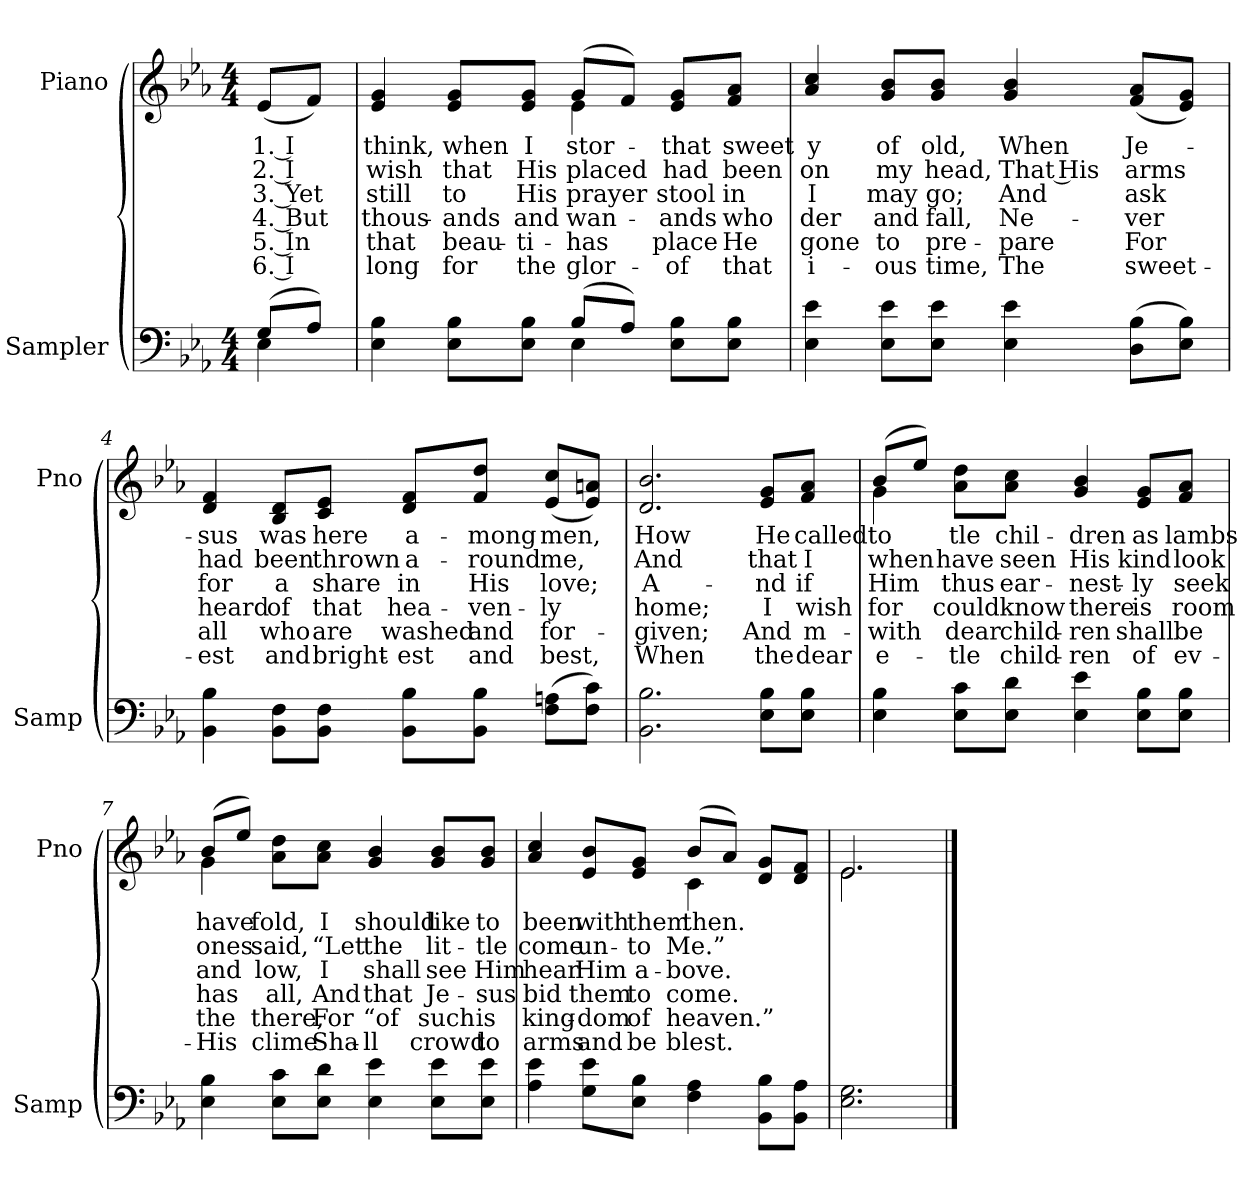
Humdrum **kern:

**kern	**kern	**text	**text	**text	**text	**text	**text
*part2	*part1	*part1	*part1	*part1	*part1	*part1	*part1
*staff2	*staff1	*staff1	*staff1	*staff1	*staff1	*staff1	*staff1
*I"Sampler	*I"Piano	*	*	*	*	*	*
*I'Samp	*I'Pno	*	*	*	*	*	*
*clefF4	*clefG2	*	*	*	*	*	*
*k[b-e-a-]	*k[b-e-a-]	*	*	*	*	*	*
*E-:	*E-:	*	*	*	*	*	*
*M4/4	*M4/4	*	*	*	*	*	*
=1	=1	=1	=1	=1	=1	=1	=1
*^	*	*	*	*	*	*	*
(8G/L	4E-	(8e-/L	1. I	2. I	3. Yet	4. But	5. In	6. I
8A-/J)	.	8f/J)	.	.	.	.	.	.
=2	=2	=2	=2	=2	=2	=2	=2	=2
*	*	*^	*	*	*	*	*	*
4E-\ 4B-\	2ryy	4e- 4g	2ryy	think,	wish	still	thous-	that	long
8E-\ 8B-\L	.	8e-/ 8g/L	.	when	that	to	-ands	beau-	for
8E-\ 8B-\J	.	8e-/ 8g/J	.	I	His	His	and	-ti-	the
(8B-/L	4E-	(8g/L	4e-	stor-	placed	prayer	wan-	has	glor-
8A-/J)	.	8f/J)	.	.	.	.	.	.	.
8E-\ 8B-\L	4ryy	8e-/ 8g/L	4ryy	that	had	stool	-ands	place	of
8E-\ 8B-\J	.	8f/ 8a-/J	.	sweet	been	in	who	He	that
*v	*v	*	*	*	*	*	*	*	*
*	*v	*v	*	*	*	*	*	*
=3	=3	=3	=3	=3	=3	=3	=3
4E-\ 4e-\	4a-/ 4cc/	-y	on	I	-der	gone	-i-
8E-\ 8e-\L	8g/ 8b-/L	of	my	may	and	to	-ous
8E-\ 8e-\J	8g/ 8b-/J	old,	head,	go;	fall,	pre-	time,
4E-\ 4e-\	4g/ 4b-/	When	That His	And	Ne-	-pare	The
(8D\ 8B-\L	(8f/ 8a-/L	Je-	arms	ask	-ver	For	sweet-
8E-\ 8B-\J)	8e-/ 8g/J)	.	.	.	.	.	.
=4	=4	=4	=4	=4	=4	=4	=4
4BB-\ 4B-\	4d/ 4f/	-sus	had	for	heard	all	-est
8BB-\ 8F\L	8B-/ 8d/L	was	been	a	of	who	and
8BB-\ 8F\J	8c/ 8e-/J	here	thrown	share	that	are	bright-
8BB-\ 8B-\L	8d/ 8f/L	a-	a-	in	hea-	washed	-est
8BB-\ 8B-\J	8f/ 8dd/J	-mong	-round	His	-ven-	and	and
(8F\ 8An\L	(8e-/ 8cc/L	men,	me,	love;	-ly	for-	best,
8F\ 8c\J)	8e-/ 8an/J)	.	.	.	.	.	.
=5	=5	=5	=5	=5	=5	=5	=5
2.BB-\ 2.B-\	2.d/ 2.b-/	How	And	A-	home;	-given;	When
8E-\ 8B-\L	8e-/ 8g/L	He	that	-nd	I	And	the
8E-\ 8B-\J	8f/ 8a-/J	called	I	if	wish	m-	dear
=6	=6	=6	=6	=6	=6	=6	=6
*	*^	*	*	*	*	*	*
4E-\ 4B-\	(8b-/L	4g	to	when	Him	for	with	-e-
.	8ee-/J)	.	.	.	.	.	.	.
8E-\ 8c\L	8a-\ 8dd\L	2.ryy	-tle	have	thus	could	dear	-tle
8E-\ 8d\J	8a-\ 8cc\J	.	chil-	seen	ear-	know	child-	child-
4E-\ 4e-\	4g/ 4b-/	.	-dren	His	-nest-	there	-ren	-ren
8E-\ 8B-\L	8e-/ 8g/L	.	as	kind	-ly	is	shall	of
8E-\ 8B-\J	8f/ 8a-/J	.	lambs	look	seek	room	be	ev-
=7	=7	=7	=7	=7	=7	=7	=7	=7
4E-\ 4B-\	(8b-/L	4g	have	ones	and	has	the	His
.	8ee-/J)	.	.	.	.	.	.	.
8E-\ 8c\L	8a-\ 8dd\L	2.ryy	fold,	said,	-low,	all,	there,	clime
8E-\ 8d\J	8a-\ 8cc\J	.	I	“Let	I	And	For	Sha-
4E-\ 4e-\	4g/ 4b-/	.	should	the	shall	that	“of	-ll
8E-\ 8e-\L	8g/ 8b-/L	.	like	lit-	see	Je-	such	crowd
8E-\ 8e-\J	8g/ 8b-/J	.	to	-tle	Him	-sus	is	to
=8	=8	=8	=8	=8	=8	=8	=8	=8
4A-\ 4e-\	4a-/ 4cc/	2ryy	been	come	hear	bid	king-	arms
8G\ 8e-\L	8e-/ 8b-/L	.	with	un-	Him	them	-dom	and
8E-\ 8B-\J	8e-/ 8g/J	.	them	-to	a-	to	of	be
4F\ 4A-\	(8b-/L	4c	then.	Me.”	-bove.	come.	heaven.”	blest.
.	8a-/J)	.	.	.	.	.	.	.
8BB-\ 8B-\L	8d/ 8g/L	4ryy	.	.	.	.	.	.
8BB-\ 8A-\J	8d/ 8f/J	.	.	.	.	.	.	.
=9	=9	=9	=9	=9	=9	=9	=9	=9
2.E-\ 2.G\	2.e-/	2.e-	.	.	.	.	.	.
*	*v	*v	*	*	*	*	*	*
==	==	==	==	==	==	==	==
*-	*-	*-	*-	*-	*-	*-	*-
